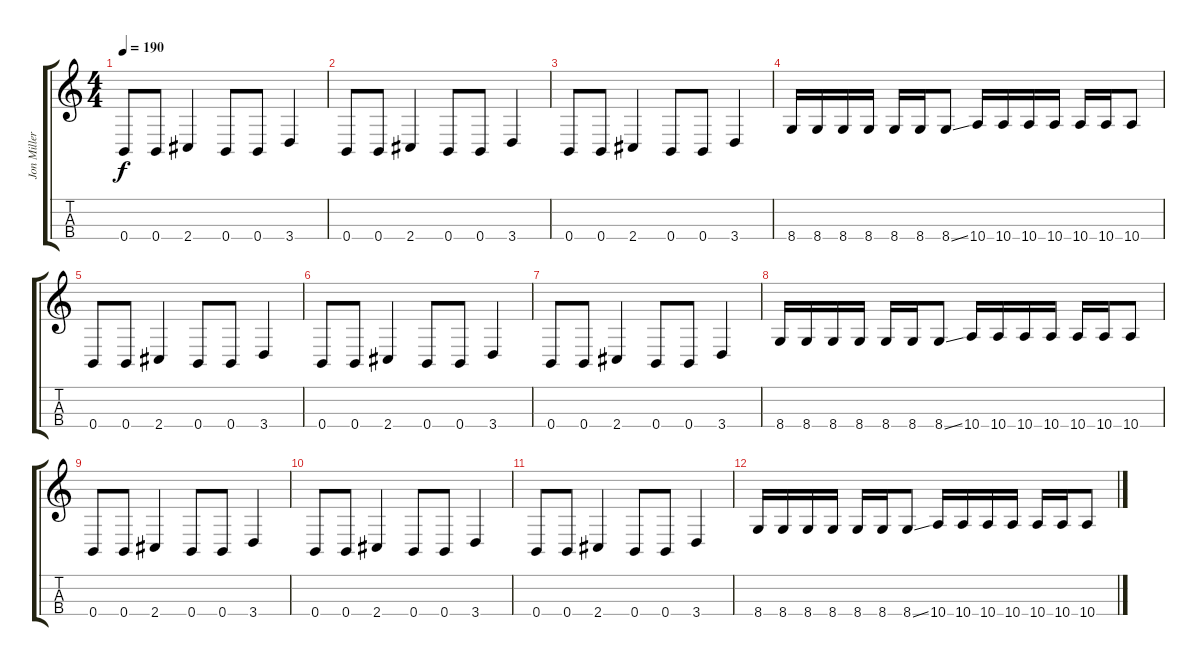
\track ("Jon Miller (Bass Guitar)" "Jon Miller") {instrument electricbasspick}
\staff {score tabs}
\tuning (E3 B2 Gb2 B1) {hide}
\ts (4 4)
\tempo 190
\clef g2
\ks c
0.4.8{dy f} 0.4.8 2.4.4 0.4.8 0.4.8 3.4.4 |
0.4.8 0.4.8 2.4.4 0.4.8 0.4.8 3.4.4 |
0.4.8 0.4.8 2.4.4 0.4.8 0.4.8 3.4.4 |
8.4.16 8.4.16 8.4.16 8.4.16 8.4.16 8.4.16 8.4{ss}.8 10.4.16 10.4.16 10.4.16 10.4.16 10.4.16 10.4.16 10.4.8 |
0.4.8 0.4.8 2.4.4 0.4.8 0.4.8 3.4.4 |
0.4.8 0.4.8 2.4.4 0.4.8 0.4.8 3.4.4 |
0.4.8 0.4.8 2.4.4 0.4.8 0.4.8 3.4.4 |
8.4.16 8.4.16 8.4.16 8.4.16 8.4.16 8.4.16 8.4{ss}.8 10.4.16 10.4.16 10.4.16 10.4.16 10.4.16 10.4.16 10.4.8 |
0.4.8 0.4.8 2.4.4 0.4.8 0.4.8 3.4.4 |
0.4.8 0.4.8 2.4.4 0.4.8 0.4.8 3.4.4 |
0.4.8 0.4.8 2.4.4 0.4.8 0.4.8 3.4.4 |
8.4.16 8.4.16 8.4.16 8.4.16 8.4.16 8.4.16 8.4{ss}.8 10.4.16 10.4.16 10.4.16 10.4.16 10.4.16 10.4.16 10.4.8
